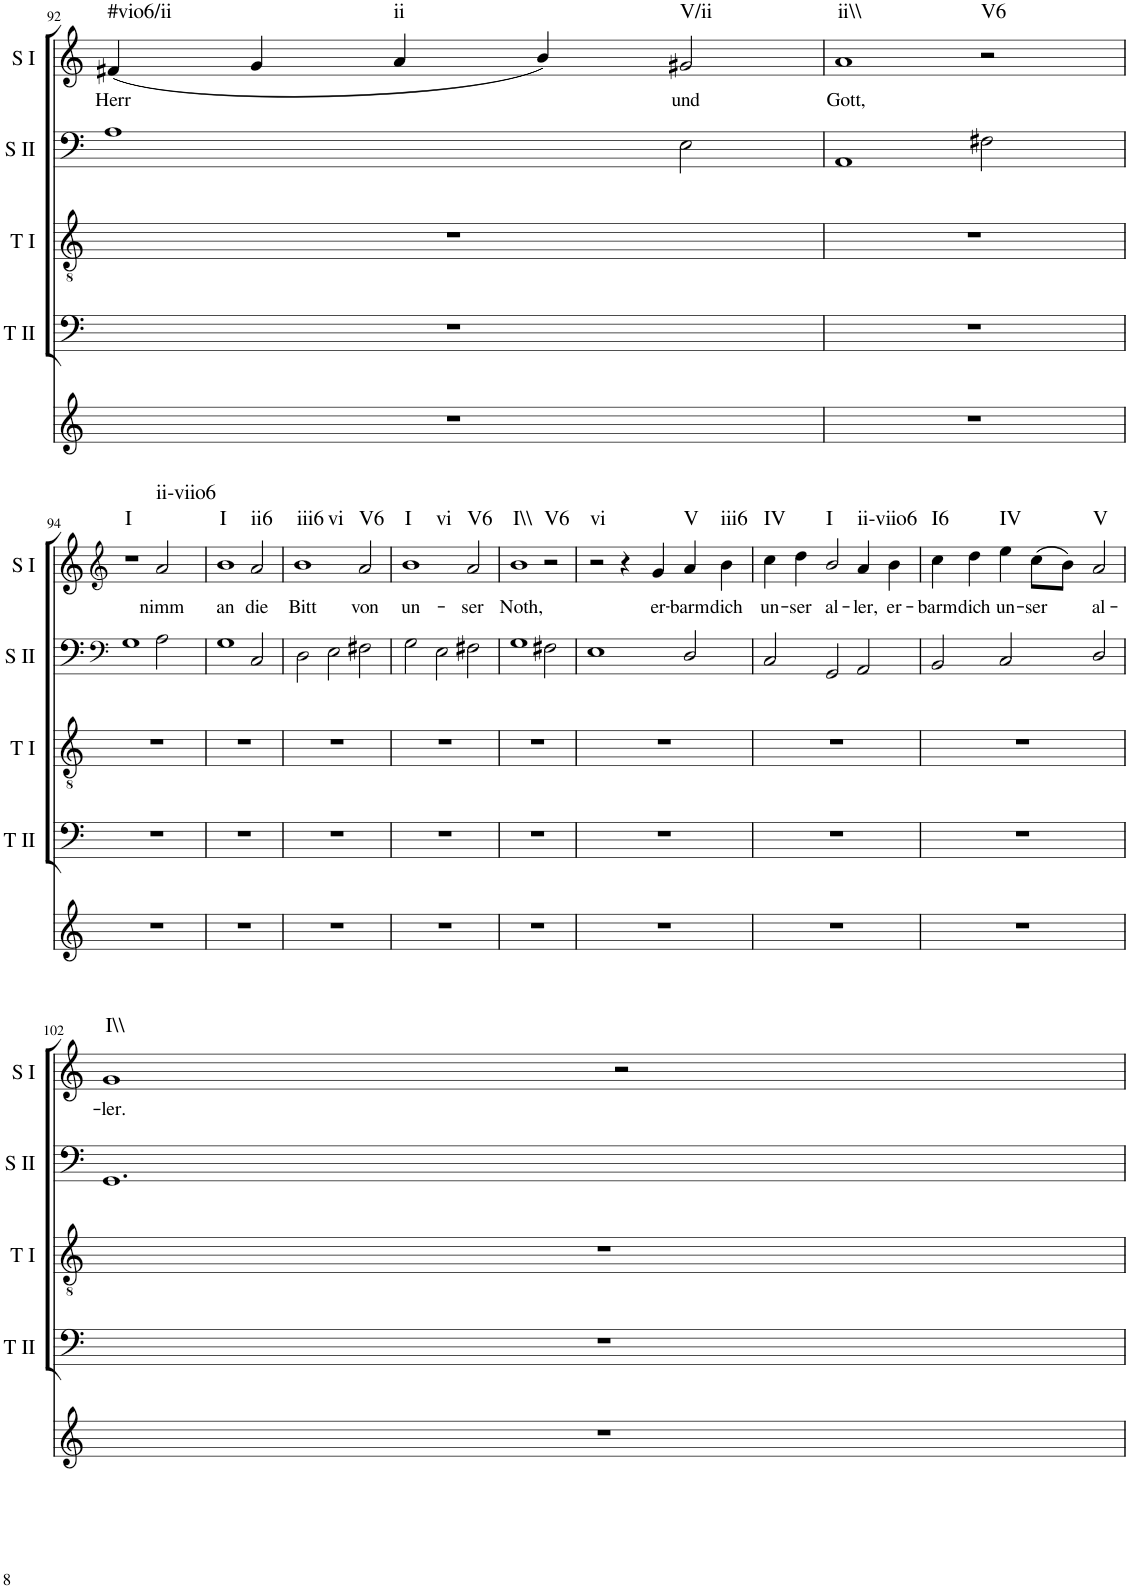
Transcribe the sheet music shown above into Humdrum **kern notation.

**kern	**kern	**kern	**kern	**kern	**text	**harte
*part5	*part4	*part3	*part2	*part1	*part1	*part1
*staff5	*staff4	*staff3	*staff2	*staff1	*staff1	*
*I"Continuo	*I"Tenor II	*I"Tenor I	*I"Soprano II	*I"Soprano I	*	*
*	*I'T II	*I'T I	*I'S II	*I'S I	*	*
!!LO:PB:g=z
*clefG2	*clefF4	*clefGv2	*clefF4	*clefG2	*	*
*k[]	*k[]	*k[]	*k[]	*k[]	*	*
*M3/2	*M3/2	*M3/2	*M3/2	*M3/2	*	*
=92	=92	=92	=92	=92	=92	=92
!	!	!	!	!	!LO:LY:b	!LO:H:kt=#vio6/ii
1.r	1.r	1.r	1A	(4f#X/	Herr	N
.	.	.	.	4g/	.	.
!	!	!	!	!	!	!LO:H:kt=ii
.	.	.	.	4a/	.	N
.	.	.	.	4b/)	.	.
!	!	!	!	!	!LO:LY:b	!LO:H:kt=V/ii
.	.	.	2E\	2g#X/	und	N
=93	=93	=93	=93	=93	=93	=93
!	!	!	!	!	!LO:LY:b	!LO:H:kt=ii\\
1.r	1.r	1.r	1AA	1a	Gott,	N
!	!	!	!	!	!	!LO:H:kt=V6
.	.	.	2F#X\	2r	.	N
!!LO:LB:g=z
=94	=94	=94	=94	=94	=94	=94
*	*	*	*clefF4	*clefG2	*	*
!	!	!	!	!	!	!LO:H:kt=I
1.r	1.r	1.r	1G	1r	.	N
!	!	!	!	!	!LO:LY:b	!LO:H:kt=ii-viio6
.	.	.	2A\	2a/	nimm	N
=95	=95	=95	=95	=95	=95	=95
!	!	!	!	!	!LO:LY:b	!LO:H:kt=I
1.r	1.r	1.r	1G	1b	an	N
!	!	!	!	!	!LO:LY:b	!LO:H:kt=ii6
.	.	.	2C/	2a/	die	N
=96	=96	=96	=96	=96	=96	=96
!	!	!	!	!	!LO:LY:b	!LO:H:n=1:kt=iii6
!	!	!	!	!	!	!LO:H:n=2:kt=vi
1.r	1.r	1.r	2D\	1b	Bitt	N N
.	.	.	2E\	.	.	.
!	!	!	!	!	!LO:LY:b	!LO:H:kt=V6
.	.	.	2F#X\	2a/	von	N
=97	=97	=97	=97	=97	=97	=97
!	!	!	!	!	!LO:LY:b	!LO:H:n=1:kt=I
!	!	!	!	!	!	!LO:H:n=2:kt=vi
1.r	1.r	1.r	2G\	1b	un-	N N
.	.	.	2E\	.	.	.
!	!	!	!	!	!LO:LY:b	!LO:H:kt=V6
.	.	.	2F#X\	2a/	ser	N
=98	=98	=98	=98	=98	=98	=98
!	!	!	!	!	!LO:LY:b	!LO:H:kt=I\\
1.r	1.r	1.r	1G	1b	Noth,	N
!	!	!	!	!	!	!LO:H:kt=V6
.	.	.	2F#X\	2r	.	N
=99	=99	=99	=99	=99	=99	=99
!	!	!	!	!	!	!LO:H:kt=vi
1.r	1.r	1.r	1E	2r	.	N
.	.	.	.	4r	.	.
!	!	!	!	!	!LO:LY:b	!
.	.	.	.	4g/	er-	.
!	!	!	!	!	!LO:LY:b	!LO:H:kt=V
.	.	.	2D/	4a/	barm	N
!	!	!	!	!	!LO:LY:b	!LO:H:kt=iii6
.	.	.	.	4b\	dich	N
=100	=100	=100	=100	=100	=100	=100
!	!	!	!	!	!LO:LY:b	!LO:H:kt=IV
1.r	1.r	1.r	2C/	4cc\	un-	N
!	!	!	!	!	!LO:LY:b	!
.	.	.	.	4dd\	ser	.
!	!	!	!	!	!LO:LY:b	!LO:H:kt=I
.	.	.	2GG/	2b/	al-	N
!	!	!	!	!	!LO:LY:b	!LO:H:kt=ii-viio6
.	.	.	2AA/	4a/	ler,	N
!	!	!	!	!	!LO:LY:b	!
.	.	.	.	4b\	er-	.
=101	=101	=101	=101	=101	=101	=101
!	!	!	!	!	!LO:LY:b	!LO:H:kt=I6
1.r	1.r	1.r	2BB/	4cc\	barm	N
!	!	!	!	!	!LO:LY:b	!
.	.	.	.	4dd\	dich	.
!	!	!	!	!	!LO:LY:b	!LO:H:kt=IV
.	.	.	2C/	4ee\	un-	N
!	!	!	!	!	!LO:LY:b	!
.	.	.	.	(8cc\L	ser	.
.	.	.	.	8b\J)	.	.
!	!	!	!	!	!LO:LY:b	!LO:H:kt=V
.	.	.	2D/	2a/	al-	N
!!LO:LB:g=z
=102	=102	=102	=102	=102	=102	=102
!	!	!	!	!	!LO:LY:b	!LO:H:kt=I\\
1.r	1.r	1.r	1.GG	1g	ler.	N
.	.	.	.	2r	.	.
=	=	=	=	=	=	=
*-	*-	*-	*-	*-	*-	*-
